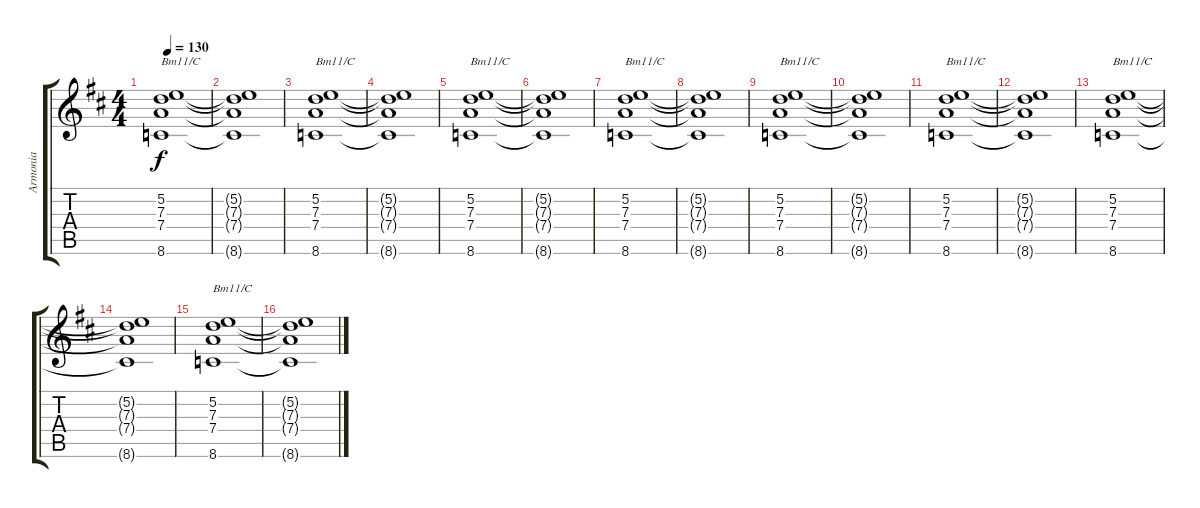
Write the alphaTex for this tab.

\track ("Armonia" "Armonia") {instrument acousticguitarsteel}
\staff {score tabs}
\tuning (E4 B3 G3 D3 A2 E2) {hide}
\ts (4 4)
\tempo 130
\clef g2
\ks d
(5.2 7.3 7.4 8.6).1{txt "Bm11/C" dy f} |
(5.2{t} 7.3{t} 7.4{t} 8.6{t}).1 |
(5.2 7.3 7.4 8.6).1{txt "Bm11/C"} |
(5.2{t} 7.3{t} 7.4{t} 8.6{t}).1 |
(5.2 7.3 7.4 8.6).1{txt "Bm11/C"} |
(5.2{t} 7.3{t} 7.4{t} 8.6{t}).1 |
(5.2 7.3 7.4 8.6).1{txt "Bm11/C"} |
(5.2{t} 7.3{t} 7.4{t} 8.6{t}).1 |
(5.2 7.3 7.4 8.6).1{txt "Bm11/C"} |
(5.2{t} 7.3{t} 7.4{t} 8.6{t}).1 |
(5.2 7.3 7.4 8.6).1{txt "Bm11/C"} |
(5.2{t} 7.3{t} 7.4{t} 8.6{t}).1 |
(5.2 7.3 7.4 8.6).1{txt "Bm11/C"} |
(5.2{t} 7.3{t} 7.4{t} 8.6{t}).1 |
(5.2 7.3 7.4 8.6).1{txt "Bm11/C"} |
(5.2{t} 7.3{t} 7.4{t} 8.6{t}).1
